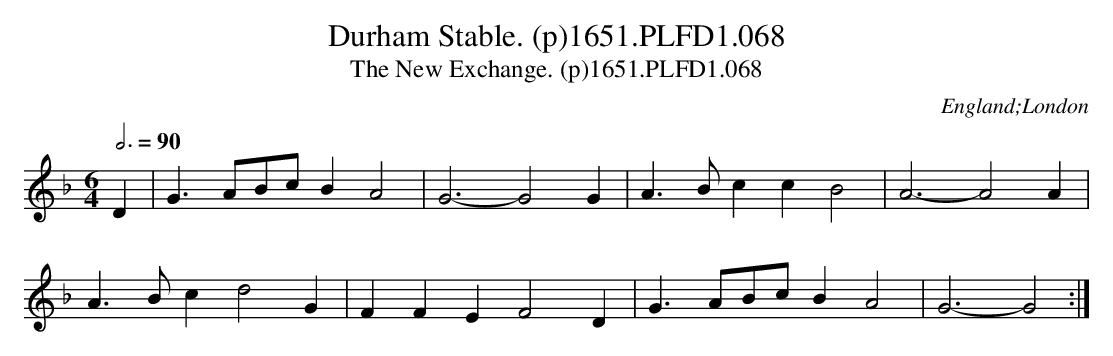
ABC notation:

X:1
T:Durham Stable. (p)1651.PLFD1.068
T:New Exchange. (p)1651.PLFD1.068, The
M:6/4
L:1/4
Q:3/4=90
O:England;London
K:F
D|G>AB/c/BA2|G3-G2G|A>BccB2|A3-A2A|
A>Bcd2G|FFEF2D|G>AB/c/BA2|G3-G2:|
